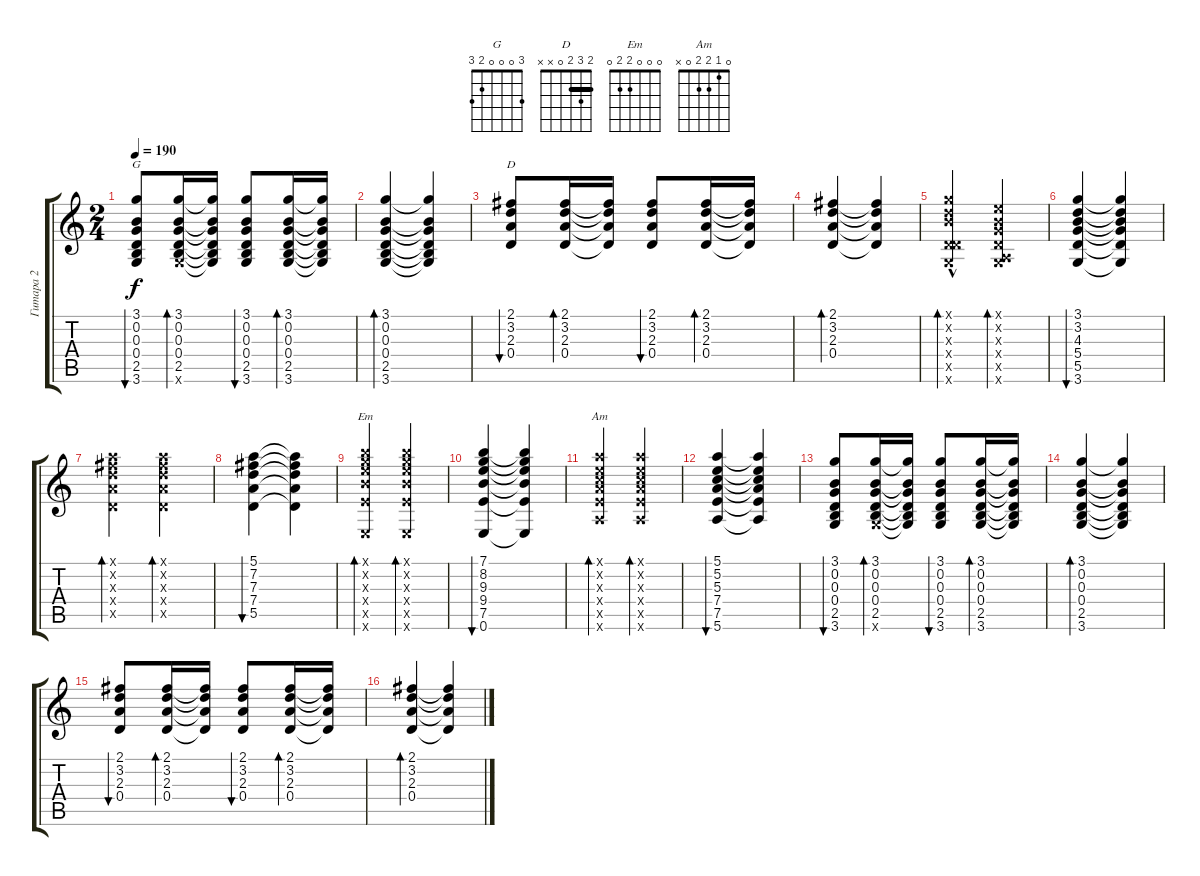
\track ("Гитара 2" "Гитара 2") {instrument electricguitarmuted}
\staff {score tabs}
\tuning (E4 B3 G3 D3 A2 E2) {hide}
\chord ("G" 3 0 0 0 2 3)
\chord ("D" 2 3 2 0 x x) {barre 2}
\chord ("Em" 0 0 0 2 2 0)
\chord ("Am" 0 1 2 2 0 x)
\ts (2 4)
\tempo 190
\clef g2
\ks c
(3.1 0.2 0.3 0.4 2.5 3.6).8{bu 60 ch "G" dy f} (3.1 0.2 0.3 0.4 2.5 3.6{x}).16{bd 60} (3.1{t} 0.2{t} 0.3{t} 0.4{t} 2.5{t} 3.6{t}).16 (3.1 0.2 0.3 0.4 2.5 3.6).8{bu 60} (3.1 0.2 0.3 0.4 2.5 3.6).16{bd 60} (3.1{t} 0.2{t} 0.3{t} 0.4{t} 2.5{t} 3.6{t}).16 |
(3.1 0.2 0.3 0.4 2.5 3.6).4{bd 60} (3.1{t} 0.2{t} 0.3{t} 0.4{t} 2.5{t} 3.6{t}).4 |
(2.1 3.2 2.3 0.4).8{bu 60 ch "D"} (2.1 3.2 2.3 0.4).16{bd 60} (2.1{t} 3.2{t} 2.3{t} 0.4{t}).16 (2.1 3.2 2.3 0.4).8{bu 60} (2.1 3.2 2.3 0.4).16{bd 60} (2.1{t} 3.2{t} 2.3{t} 0.4{t}).16 |
(2.1 3.2 2.3 0.4).4{bd 60} (2.1{t} 3.2{t} 2.3{t} 0.4{t}).4 |
(3.1{x} 3.2{x} 4.3{hac x} 0.4{x} 5.5{x} 3.6{x}).4{bd 60} (0.1{x} 0.2{x} 0.3{x} 0.4{x} 0.5{x} 3.6{x}).4{bd 60} |
(3.1 3.2 4.3 5.4 5.5 3.6).4{bu 60} (3.1{t} 3.2{t} 4.3{t} 5.4{t} 5.5{t} 3.6{t}).4 |
(5.1{x} 7.2{x} 7.3{x} 7.4{x} 5.5{x}).4{bd 60} (5.1{x} 7.2{x} 7.3{x} 7.4{x} 5.5{x}).4{bd 60} |
(5.1 7.2 7.3 7.4 5.5).4{bu 60} (5.1{t} 7.2{t} 7.3{t} 7.4{t} 5.5{t}).4 |
(7.1{x} 8.2{x} 9.3{x} 9.4{x} 7.5{x} 0.6{x}).4{bd 60 ch "Em"} (7.1{x} 8.2{x} 9.3{x} 9.4{x} 7.5{x} 0.6{x}).4{bd 60} |
(7.1 8.2 9.3 9.4 7.5 0.6).4{bu 60} (7.1{t} 8.2{t} 9.3{t} 9.4{t} 7.5{t} 0.6{t}).4 |
(5.1{x} 5.2{x} 5.3{x} 7.4{x} 7.5{x} 5.6{x}).4{bd 60 ch "Am"} (5.1{x} 5.2{x} 5.3{x} 7.4{x} 7.5{x} 5.6{x}).4{bd 60} |
(5.1 5.2 5.3 7.4 7.5 5.6).4{bu 60} (5.1{t} 5.2{t} 5.3{t} 7.4{t} 7.5{t} 5.6{t}).4 |
(3.1 0.2 0.3 0.4 2.5 3.6).8{bu 60} (3.1 0.2 0.3 0.4 2.5 3.6{x}).16{bd 60} (3.1{t} 0.2{t} 0.3{t} 0.4{t} 2.5{t} 3.6{t}).16 (3.1 0.2 0.3 0.4 2.5 3.6).8{bu 60} (3.1 0.2 0.3 0.4 2.5 3.6).16{bd 60} (3.1{t} 0.2{t} 0.3{t} 0.4{t} 2.5{t} 3.6{t}).16 |
(3.1 0.2 0.3 0.4 2.5 3.6).4{bd 60} (3.1{t} 0.2{t} 0.3{t} 0.4{t} 2.5{t} 3.6{t}).4 |
(2.1 3.2 2.3 0.4).8{bu 60} (2.1 3.2 2.3 0.4).16{bd 60} (2.1{t} 3.2{t} 2.3{t} 0.4{t}).16 (2.1 3.2 2.3 0.4).8{bu 60} (2.1 3.2 2.3 0.4).16{bd 60} (2.1{t} 3.2{t} 2.3{t} 0.4{t}).16 |
(2.1 3.2 2.3 0.4).4{bd 60} (2.1{t} 3.2{t} 2.3{t} 0.4{t}).4
